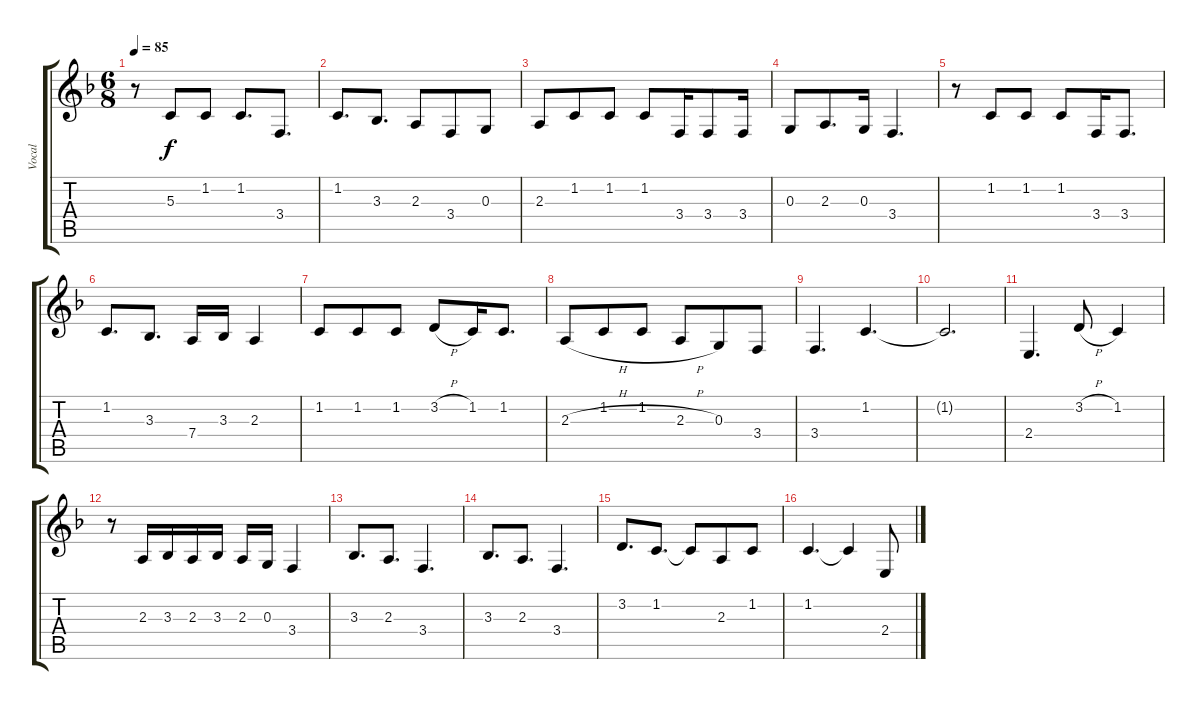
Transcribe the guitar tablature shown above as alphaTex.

\track ("Vocal" "Vocal") {instrument violin}
\staff {score tabs}
\tuning (E4 B3 G3 D3 A2 E2) {hide}
\ts (6 8)
\tempo 85
\clef g2
\ks f
r.8{dy f} 5.3.8 1.2.8 1.2.8{d} 3.4.8{d} |
1.2.8{d} 3.3.8{d} 2.3.8 3.4.8 0.3.8 |
2.3.8 1.2.8 1.2.8 1.2.8 3.4.16 3.4.8 3.4.16 |
0.3.8 2.3.8{d} 0.3.16 3.4.4{d} |
r.8 1.2.8 1.2.8 1.2.8 3.4.16 3.4.8{d} |
1.2.8{d} 3.3.8{d} 7.4.16 3.3.16 2.3.4 |
1.2.8 1.2.8 1.2.8 3.2{h}.8 1.2.16 1.2.8{d} |
2.3{h}.8 1.2.8 1.2.8 2.3{h}.8 0.3.8 3.4.8 |
3.4.4{d} 1.2.4{d} |
1.2{t}.2{d} |
2.4.4{d} 3.2{h}.8 1.2.4 |
r.8 2.3.16 3.3.16 2.3.16 3.3.16 2.3.16 0.3.16 3.4.4 |
3.3.8{d} 2.3.8{d} 3.4.4{d} |
3.3.8{d} 2.3.8{d} 3.4.4{d} |
3.2.8{d} 1.2.8{d} 1.2{t}.8 2.3.8 1.2.8 |
1.2.4{d} 1.2{t}.4 2.4.8
